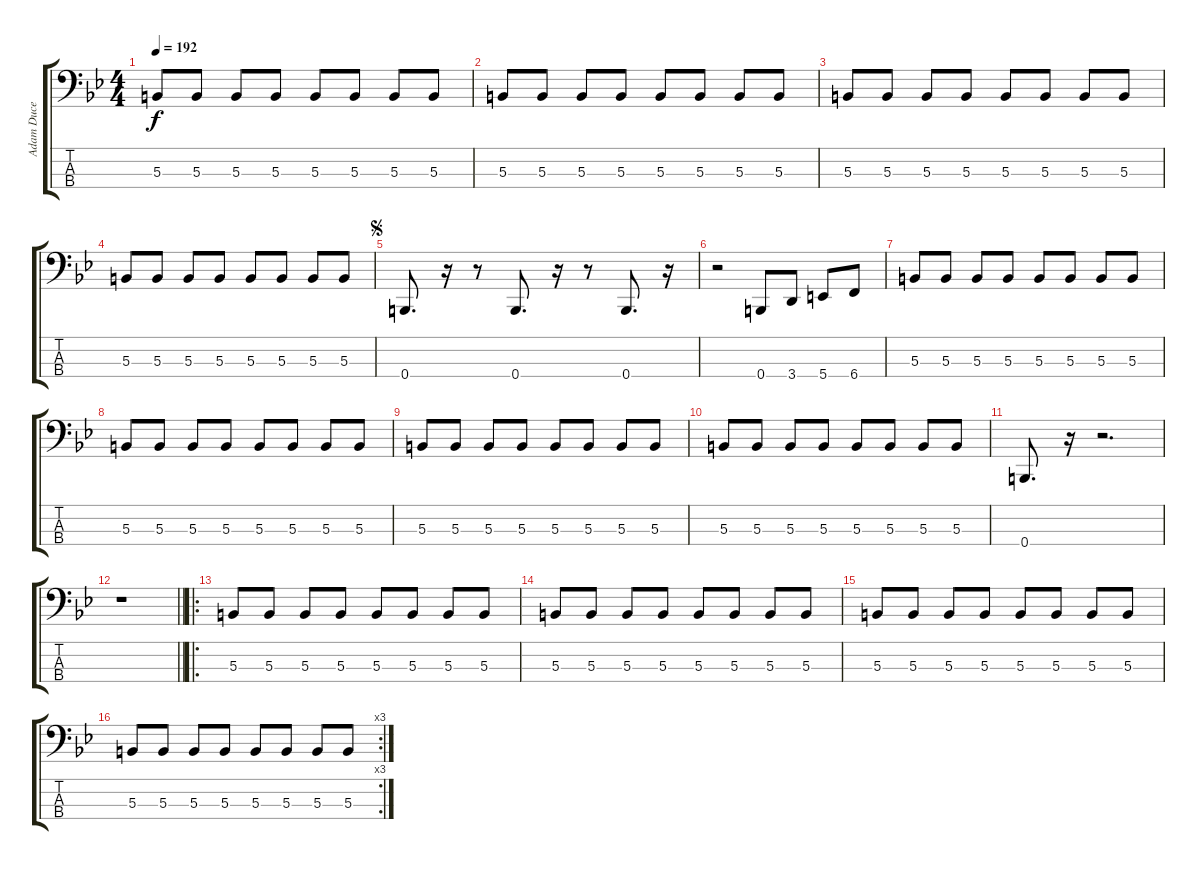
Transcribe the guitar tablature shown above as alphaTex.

\track ("Adam Duce" "Adam Duce") {instrument electricbasspick}
\staff {score tabs}
\tuning (E2 B1 Gb1 B0) {hide}
\ts (4 4)
\tempo 192
\clef f4
\ks bb
5.3.8{dy f} 5.3.8 5.3.8 5.3.8 5.3.8 5.3.8 5.3.8 5.3.8 |
5.3.8 5.3.8 5.3.8 5.3.8 5.3.8 5.3.8 5.3.8 5.3.8 |
5.3.8 5.3.8 5.3.8 5.3.8 5.3.8 5.3.8 5.3.8 5.3.8 |
5.3.8 5.3.8 5.3.8 5.3.8 5.3.8 5.3.8 5.3.8 5.3.8 |
\jump segno
0.4.8{d} r.16 r.8 0.4.8{d} r.16 r.8 0.4.8{d} r.16 |
r.2 0.4.8 3.4.8 5.4.8 6.4.8 |
5.3.8 5.3.8 5.3.8 5.3.8 5.3.8 5.3.8 5.3.8 5.3.8 |
5.3.8 5.3.8 5.3.8 5.3.8 5.3.8 5.3.8 5.3.8 5.3.8 |
5.3.8 5.3.8 5.3.8 5.3.8 5.3.8 5.3.8 5.3.8 5.3.8 |
5.3.8 5.3.8 5.3.8 5.3.8 5.3.8 5.3.8 5.3.8 5.3.8 |
0.4.8{d} r.16 r.2{d} |
\barLineRight lightlight
r.1 |
\ro
5.3.8 5.3.8 5.3.8 5.3.8 5.3.8 5.3.8 5.3.8 5.3.8 |
5.3.8 5.3.8 5.3.8 5.3.8 5.3.8 5.3.8 5.3.8 5.3.8 |
5.3.8 5.3.8 5.3.8 5.3.8 5.3.8 5.3.8 5.3.8 5.3.8 |
\rc 3
5.3.8 5.3.8 5.3.8 5.3.8 5.3.8 5.3.8 5.3.8 5.3.8
